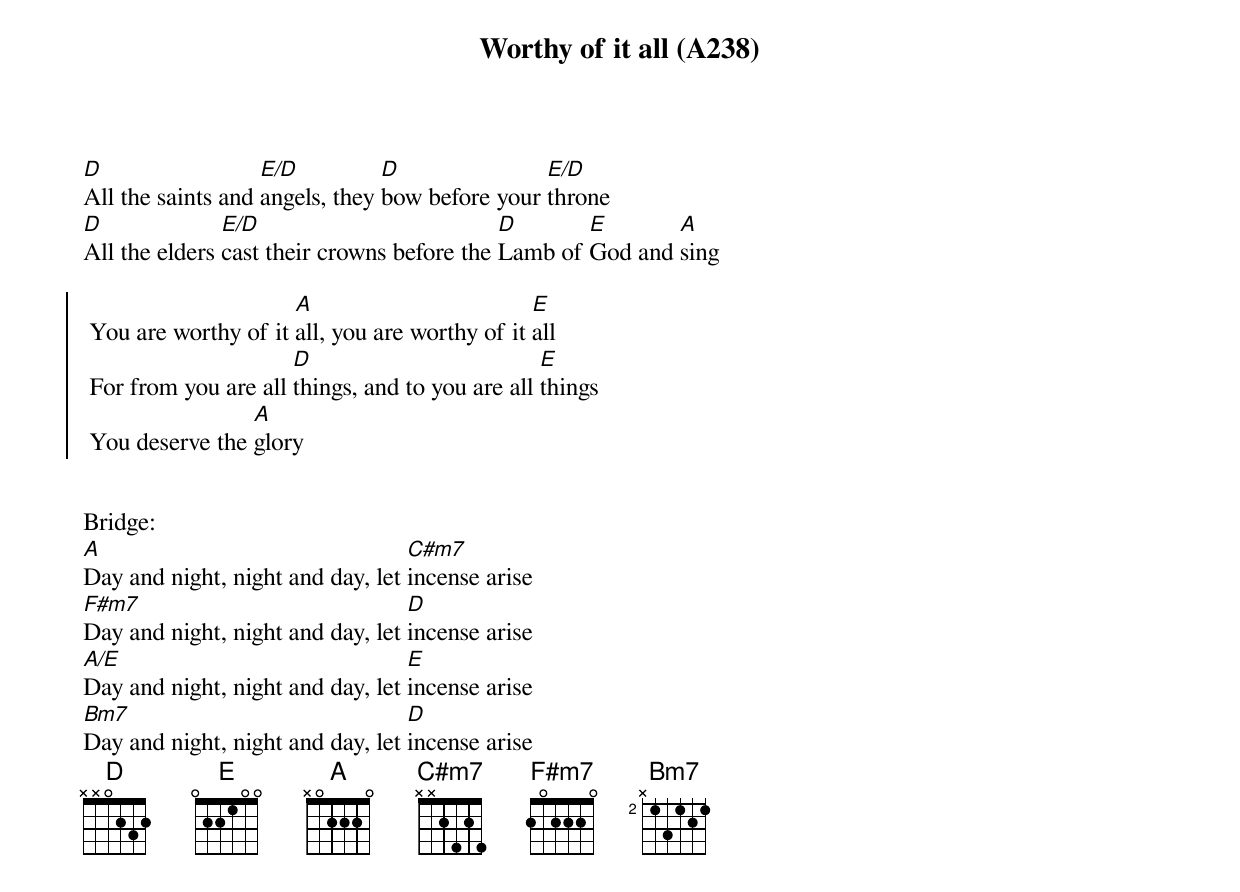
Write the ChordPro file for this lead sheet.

{title: Worthy of it all (A238)}
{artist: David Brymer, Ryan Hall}

[D]All the saints and [E/D]angels, they [D]bow before your [E/D]throne
[D]All the elders [E/D]cast their crowns before the [D]Lamb of [E]God and [A]sing

{soc}
 You are worthy of it [A]all, you are worthy of it [E]all
 For from you are all [D]things, and to you are all [E]things
 You deserve the [A]glory
 {eoc}


Bridge:
[A]Day and night, night and day, let [C#m7]incense arise
[F#m7]Day and night, night and day, let [D]incense arise
[A/E]Day and night, night and day, let [E]incense arise
[Bm7]Day and night, night and day, let [D]incense arise
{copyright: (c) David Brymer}
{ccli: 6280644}
